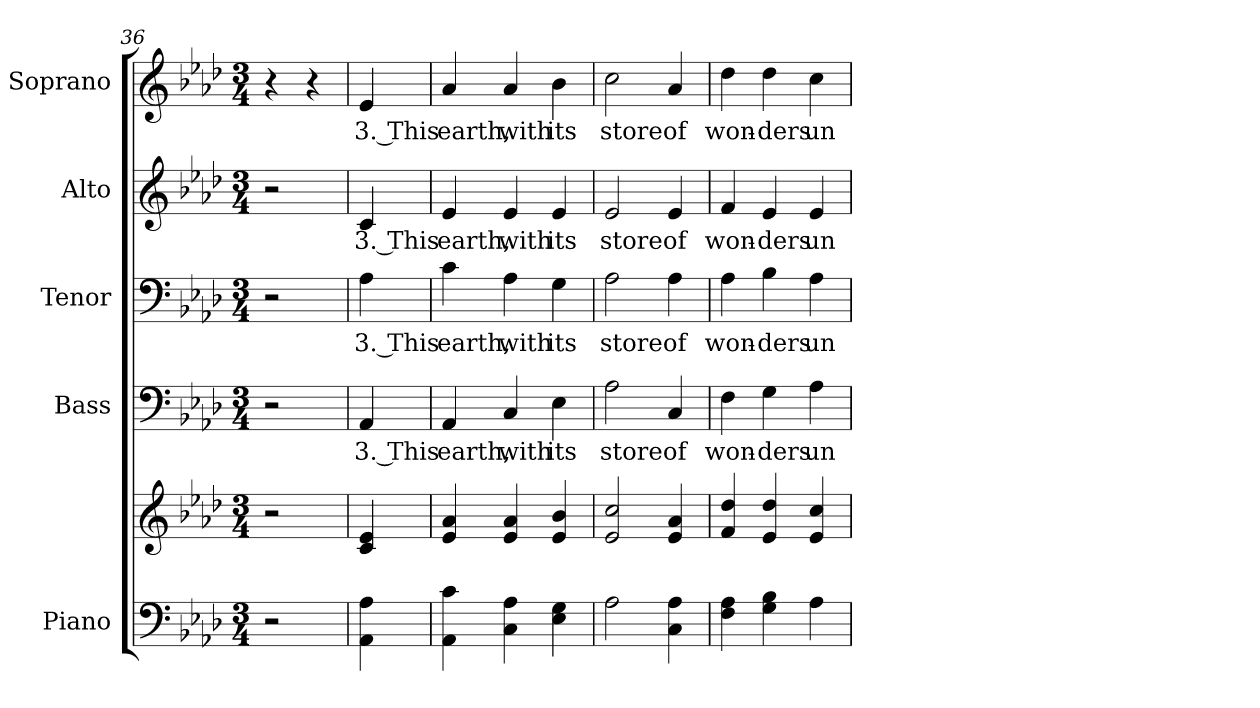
**kern	**kern	**kern	**text	**kern	**text	**kern	**text	**kern	**text
*part5	*part5	*part4	*part4	*part3	*part3	*part2	*part2	*part1	*part1
*staff6	*staff5	*staff4	*staff4	*staff3	*staff3	*staff2	*staff2	*staff1	*staff1
*I"Piano	*	*I"Bass	*	*I"Tenor	*	*I"Alto	*	*I"Soprano	*
*I'Pno.	*	*I'B.	*	*I'T.	*	*I'A.	*	*I'S.	*
*clefF4	*clefG2	*clefF4	*	*clefF4	*	*clefG2	*	*clefG2	*
*k[b-e-a-d-]	*k[b-e-a-d-]	*k[b-e-a-d-]	*	*k[b-e-a-d-]	*	*k[b-e-a-d-]	*	*k[b-e-a-d-]	*
*f:	*f:	*f:	*	*f:	*	*f:	*	*f:	*
*M3/4	*M3/4	*M3/4	*	*M3/4	*	*M3/4	*	*M3/4	*
=36	=36	=36	=36	=36	=36	=36	=36	=36	=36
2r	2r	2r	.	2r	.	2r	.	4r	.
.	.	.	.	.	.	.	.	4r	.
!!LO:PB:g=z
=37	=37	=37	=37	=37	=37	=37	=37	=37	=37
!	!	!	!LO:LY:b:color=#000000	!	!	!	!	!	!
!	!	!	!	!	!LO:LY:b:color=#000000	!	!	!	!
!	!	!	!	!	!	!	!LO:LY:b:color=#000000	!	!
!	!	!	!	!	!	!	!	!	!LO:LY:b:color=#000000
4AA-i\ 4A-i	4ci/ 4e-i	4AA-i/	3. This	4A-i\	3. This	4ci/	3. This	4e-i/	3. This
=38	=38	=38	=38	=38	=38	=38	=38	=38	=38
!	!	!	!LO:LY:b:color=#000000	!	!	!	!	!	!
!	!	!	!	!	!LO:LY:b:color=#000000	!	!	!	!
!	!	!	!	!	!	!	!LO:LY:b:color=#000000	!	!
!	!	!	!	!	!	!	!	!	!LO:LY:b:color=#000000
4AA-i\ 4ci	4e-i/ 4a-i	4AA-i/	earth,	4ci\	earth,	4e-i/	earth,	4a-i/	earth,
!	!	!	!LO:LY:b:color=#000000	!	!	!	!	!	!
!	!	!	!	!	!LO:LY:b:color=#000000	!	!	!	!
!	!	!	!	!	!	!	!LO:LY:b:color=#000000	!	!
!	!	!	!	!	!	!	!	!	!LO:LY:b:color=#000000
4Ci\ 4A-i	4e-i/ 4a-i	4Ci/	with	4A-i\	with	4e-i/	with	4a-i/	with
!	!	!	!LO:LY:b:color=#000000	!	!	!	!	!	!
!	!	!	!	!	!LO:LY:b:color=#000000	!	!	!	!
!	!	!	!	!	!	!	!LO:LY:b:color=#000000	!	!
!	!	!	!	!	!	!	!	!	!LO:LY:b:color=#000000
4E-i\ 4Gi	4e-i/ 4b-i	4E-i\	its	4Gi\	its	4e-i/	its	4b-i\	its
=39	=39	=39	=39	=39	=39	=39	=39	=39	=39
!	!	!	!LO:LY:b:color=#000000	!	!	!	!	!	!
!	!	!	!	!	!LO:LY:b:color=#000000	!	!	!	!
!	!	!	!	!	!	!	!LO:LY:b:color=#000000	!	!
!	!	!	!	!	!	!	!	!	!LO:LY:b:color=#000000
2A-i\	2e-i/ 2cci	2A-i\	store	2A-i\	store	2e-i/	store	2cci\	store
!	!	!	!LO:LY:b:color=#000000	!	!	!	!	!	!
!	!	!	!	!	!LO:LY:b:color=#000000	!	!	!	!
!	!	!	!	!	!	!	!LO:LY:b:color=#000000	!	!
!	!	!	!	!	!	!	!	!	!LO:LY:b:color=#000000
4Ci\ 4A-i	4e-i/ 4a-i	4Ci/	of	4A-i\	of	4e-i/	of	4a-i/	of
=40	=40	=40	=40	=40	=40	=40	=40	=40	=40
!	!	!	!LO:LY:b:color=#000000	!	!	!	!	!	!
!	!	!	!	!	!LO:LY:b:color=#000000	!	!	!	!
!	!	!	!	!	!	!	!LO:LY:b:color=#000000	!	!
!	!	!	!	!	!	!	!	!	!LO:LY:b:color=#000000
4Fi\ 4A-i	4fi/ 4dd-i	4Fi\	won-	4A-i\	won-	4fi/	won-	4dd-i\	won-
!	!	!	!LO:LY:b:color=#000000	!	!	!	!	!	!
!	!	!	!	!	!LO:LY:b:color=#000000	!	!	!	!
!	!	!	!	!	!	!	!LO:LY:b:color=#000000	!	!
!	!	!	!	!	!	!	!	!	!LO:LY:b:color=#000000
4Gi\ 4B-i	4e-i/ 4dd-i	4Gi\	-ders	4B-i\	-ders	4e-i/	-ders	4dd-i\	-ders
!	!	!	!LO:LY:b:color=#000000	!	!	!	!	!	!
!	!	!	!	!	!LO:LY:b:color=#000000	!	!	!	!
!	!	!	!	!	!	!	!LO:LY:b:color=#000000	!	!
!	!	!	!	!	!	!	!	!	!LO:LY:b:color=#000000
4A-i\	4e-i/ 4cci	4A-i\	un-	4A-i\	un-	4e-i/	un-	4cci\	un-
=	=	=	=	=	=	=	=	=	=
*-	*-	*-	*-	*-	*-	*-	*-	*-	*-
